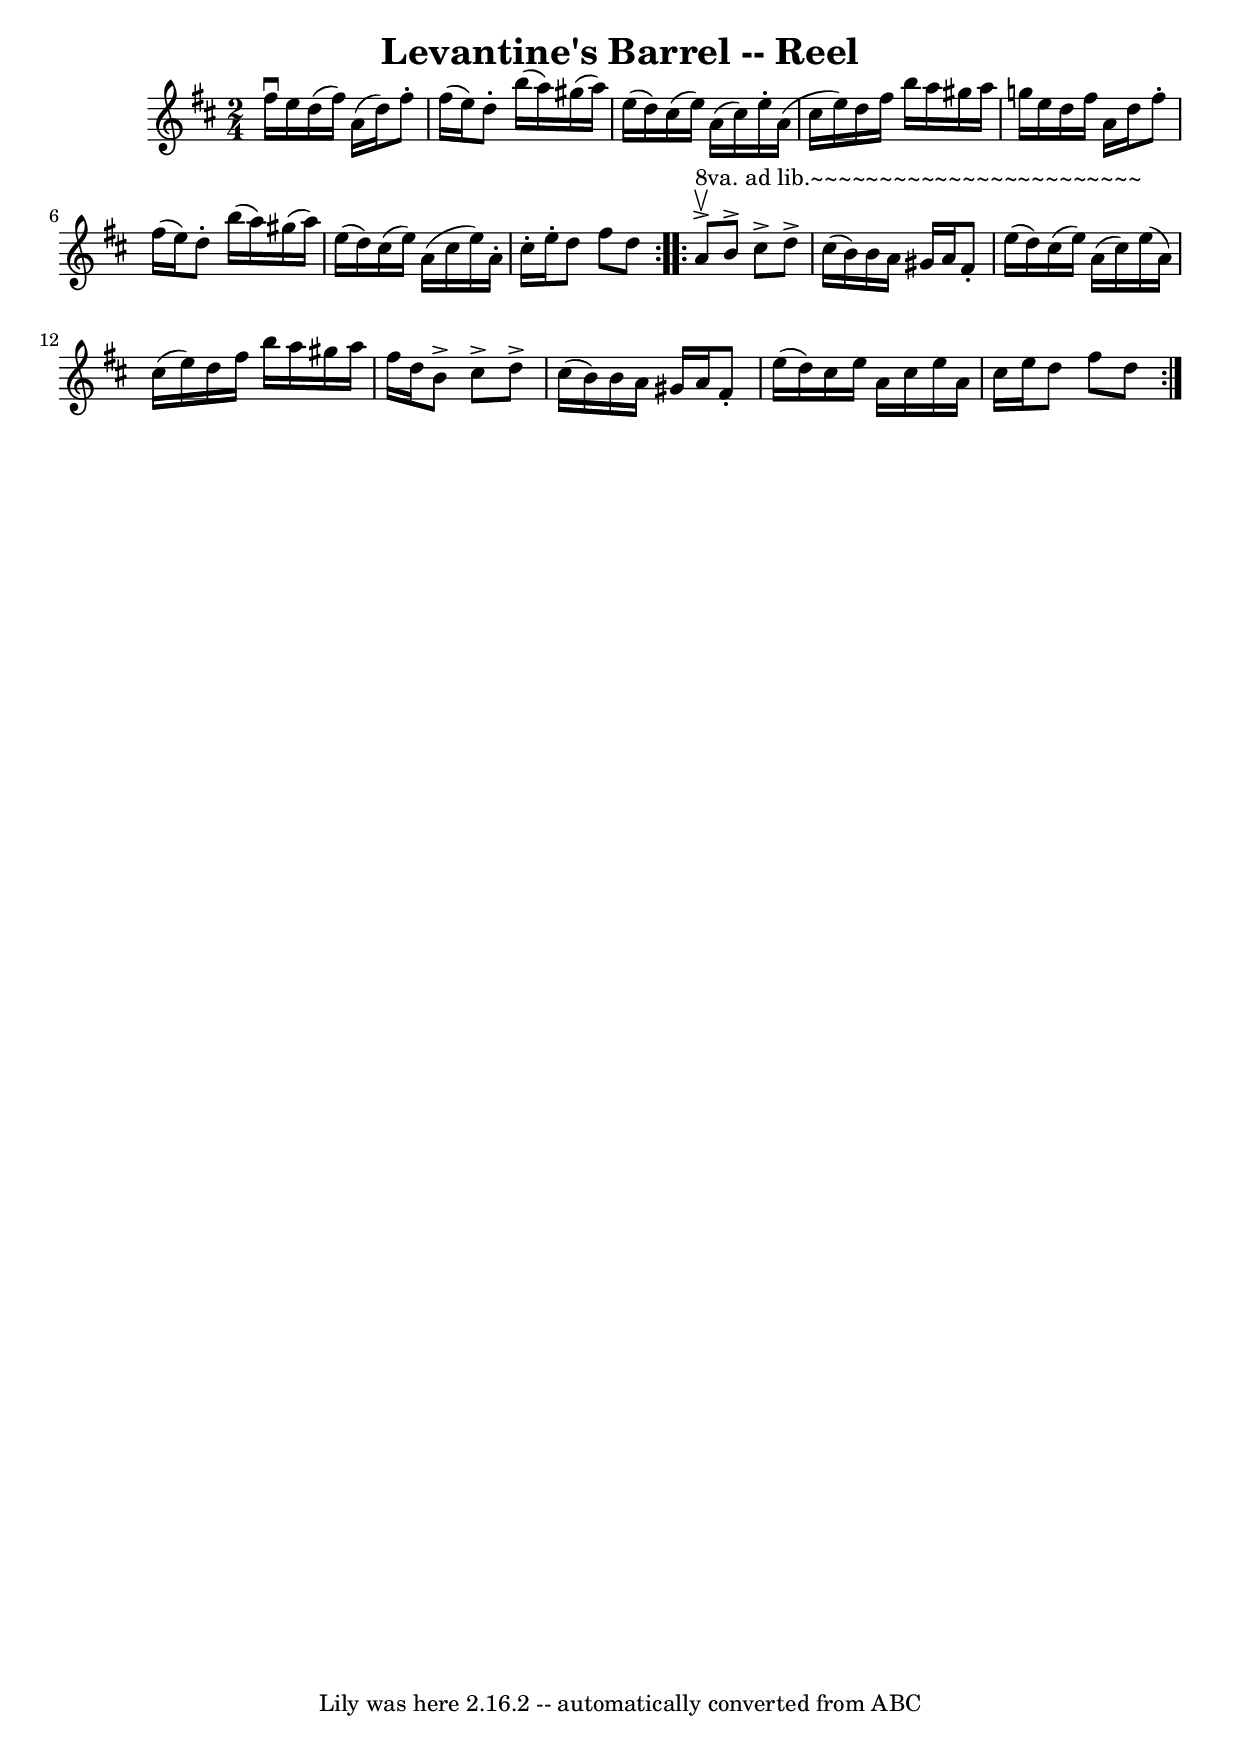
\version "2.16.2"
\include "Mammoth.ily"
\header {
  %% book = "Ryan's Mammoth Collection"
  crossRefNumber = "1"
  footnotes = "\\\\158"
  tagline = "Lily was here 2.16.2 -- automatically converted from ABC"
  title = "Levantine's Barrel -- Reel"

}
voicedefault =  {



  \repeat volta 2 {

    \time 2/4 
    \key d \major
    fis''16^\downbow e''16  |
    d''16 (
    fis''16) a'16 (d''16) fis''8-. fis''16 (e''16)   |
    
    d''8-. b''16 (a''16) gis''16 (a''16) e''16 (d''16)    |
    cis''16 (e''16) a'16 (cis''16) e''16-. a'16 (
    cis''16 e''16)   |
    d''16 fis''16 b''16 a''16 gis''16 
    a''16 g''!16 e''16    |
    d''16 fis''16 a'16 d''16   
    fis''8-. fis''16 (e''16)   |
    d''8-. b''16 (a''16)   
    gis''16 (a''16) e''16 (d''16)   |
    cis''16 (e''16)  
    a'16 (cis''16 e''16) a'16-. cis''16-. e''16-.   |
    
    d''8 fis''8 d''8  
  } 
  \repeat volta 2 {
    a'8^"8va. ad lib.~~~~~~~~~~~~~~~~~~~~~~~~"^\accent^\upbow |
    b'8^\accent cis''8^\accent d''8^\accent cis''16 (b'16)   |
    
    b'16 a'16 gis'16 a'16 fis'8-. e''16 (d''16)   |
    
    cis''16 (e''16) a'16 (cis''16) e''16 (a'16) cis''16 (
    e''16)   |
    d''16 fis''16 b''16 a''16 gis''16 a''16   
    fis''16 d''16    |
    b'8^\accent cis''8^\accent d''8^\accent cis''16 (b'16)   |
    b'16 a'16 gis'16 a'16    
    fis'8-. e''16 (d''16)   |
    cis''16 e''16 a'16 cis''16 
    e''16 a'16 cis''16 e''16    |
    d''8 fis''8 d''8  
  }   

}

\score{
  <<

    \context Staff="default"
    {
      \voicedefault 
      
    }

  >>
  \layout {
    
  }
  \midi {
  }

}
